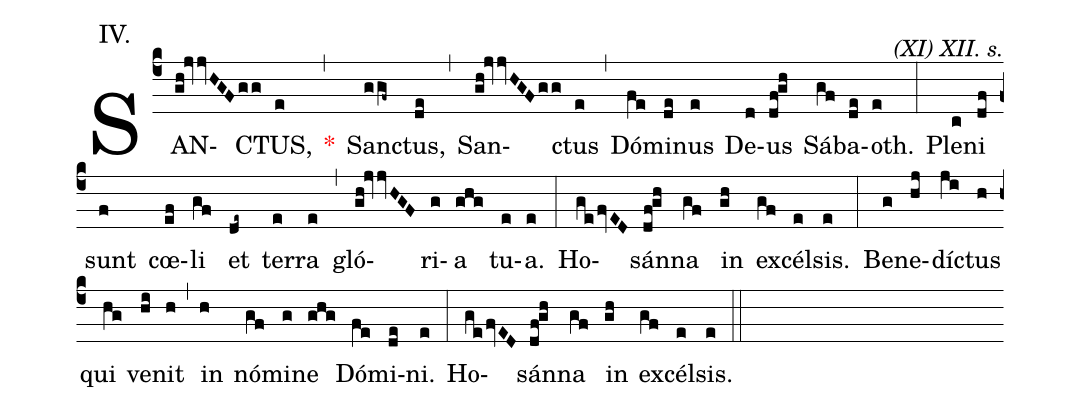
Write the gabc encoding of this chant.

annotation:IV.;
commentary:(XI) XII. s.;
office-part:Kyriale;
%%
(c4) SAN(gh!jvvHGFgg)CTUS,(e) <v>\red{*}</v>(,) San(ggf~)ctus,(de) (,) San(gh!jvvHGFgg)ctus(e) (,) Dó(fe)mi(de)nus(e) De(d)us(df!gh) Sá(gf)ba(de)oth.(e) (:) Ple(c)ni(df) sunt(f) cœ(ef)li(gf) et(de~) ter(e)ra(e) (,) gló(gh!jvvHGF)ri(g)a(ghg) tu(e)a.(e) (:) Ho(gefvED)sán(df!gh)na(gf) in(gh) ex(gf)cél(e)sis.(e) (:) Be(g)ne(hj)díc(ji)tus(h) qui(hg) ve(hi)nit(h) (,) in(h) nó(gf)mi(g)ne(ghg) Dó(fe)mi(de)ni.(e) (:) Ho(gefvED)sán(df!gh)na(gf) in(gh) ex(gf)cél(e)sis.(e) (::)
